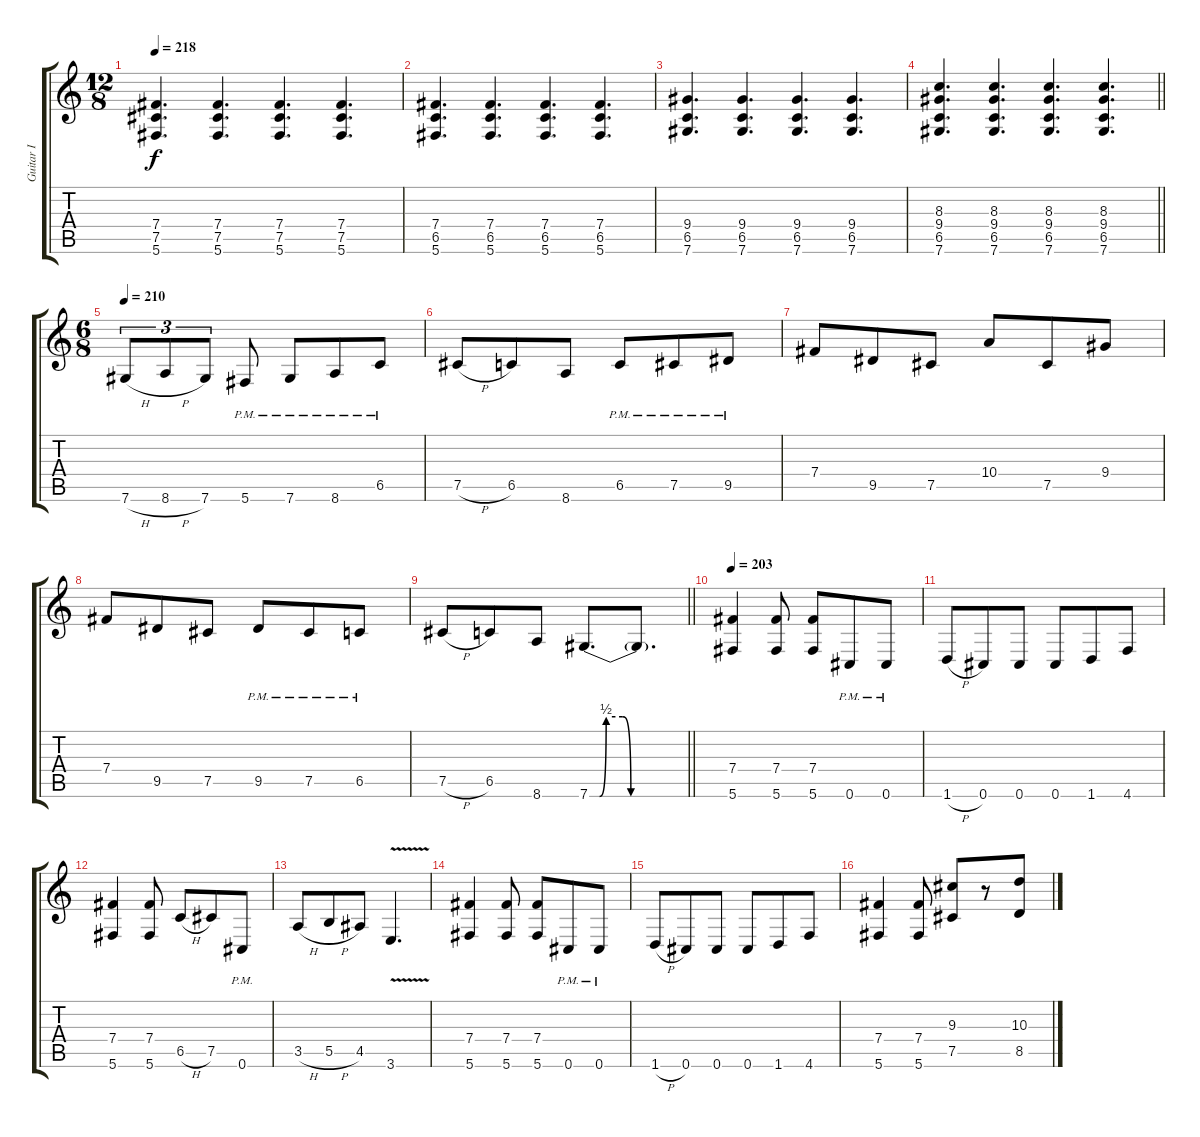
\track ("Guitar I" "Guitar I") {instrument distortionguitar}
\staff {score tabs}
\tuning (Db4 Ab3 E3 B2 Gb2 Db2) {hide}
\ts (12 8)
\tempo 218
\clef g2
\ks c
(7.4 7.5 5.6).4{d dy f} (7.4 7.5 5.6).4{d} (7.4 7.5 5.6).4{d} (7.4 7.5 5.6).4{d} |
(7.4 6.5 5.6).4{d} (7.4 6.5 5.6).4{d} (7.4 6.5 5.6).4{d} (7.4 6.5 5.6).4{d} |
(9.4 6.5 7.6).4{d} (9.4 6.5 7.6).4{d} (9.4 6.5 7.6).4{d} (9.4 6.5 7.6).4{d} |
\barLineRight lightlight
(8.3 9.4 6.5 7.6).4{d} (8.3 9.4 6.5 7.6).4{d} (8.3 9.4 6.5 7.6).4{d} (8.3 9.4 6.5 7.6).4{d} |
\ts (6 8)
\tempo 210
7.6{h}.8{tu (3 2)} 8.6{h}.8{tu (3 2)} 7.6.8{tu (3 2)} 5.6{pm}.8 7.6{pm}.8 8.6{pm}.8 6.5{pm}.8 |
7.5{h}.8 6.5.8 8.6.8 6.5{pm}.8 7.5{pm}.8 9.5{pm}.8 |
7.4.8 9.5.8 7.5.8 10.4.8 7.5.8 9.4.8 |
7.4.8 9.5.8 7.5.8 9.5{pm}.8 7.5{pm}.8 6.5{pm}.8 |
\barLineRight lightlight
7.5{h}.8 6.5.8 8.6.8 7.6{be (custom 0 0 6 0 10 2 20 2 25 0 60 0)}.8{d} 7.6{t}.8{d} |
\tempo 203
(7.4 5.6).4{volume 14} (7.4 5.6).8 (7.4 5.6).8 0.6{pm}.8 0.6{pm}.8 |
1.6{h}.8 0.6.8 0.6.8 0.6.8 1.6.8 4.6.8 |
(7.4 5.6).4 (7.4 5.6).8 6.5{h}.8 7.5.8 0.6{pm}.8 |
3.5{h}.8 5.5{h}.8 4.5.8 3.6{v}.4{d} |
(7.4 5.6).4 (7.4 5.6).8 (7.4 5.6).8 0.6{pm}.8 0.6{pm}.8 |
1.6{h}.8 0.6.8 0.6.8 0.6.8 1.6.8 4.6.8 |
(7.4 5.6).4 (7.4 5.6).8 (9.3 7.5).8 r.8 (10.3 8.5).8
